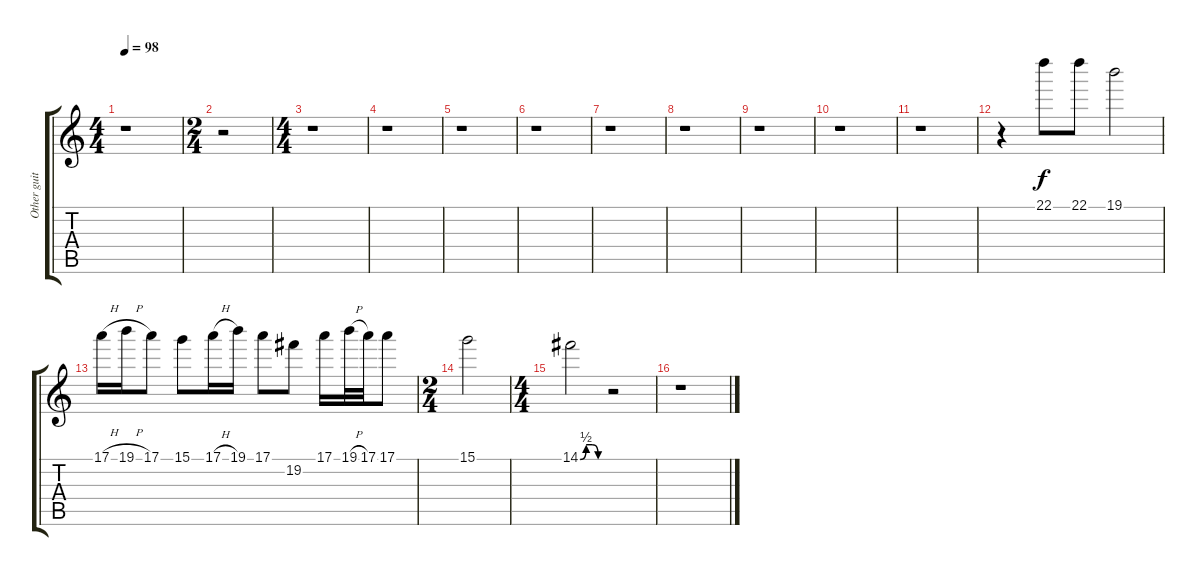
\track ("Other guitar 2" "Other guit") {instrument distortionguitar}
\staff {score tabs}
\tuning (E4 B3 G3 D3 A2 E2) {hide}
\ts (4 4)
\tempo 98
\clef g2
\ks c
r.1{dy f} |
\ts (2 4)
r.2 |
\ts (4 4)
r.1 |
r.1 |
r.1 |
r.1 |
r.1 |
r.1 |
r.1 |
r.1 |
r.1 |
r.4 22.1.8 22.1.8 19.1.2 |
17.1{h}.16 19.1{h}.16 17.1.8 15.1.8 17.1{h}.16 19.1.16 17.1.8 19.2.8 17.1.16 19.1{h}.32 17.1.32 17.1.8 |
\ts (2 4)
15.1.2 |
\ts (4 4)
14.1{be (custom 0 0 15 2 30 2 45 0 60 0)}.2 r.2 |
r.1
